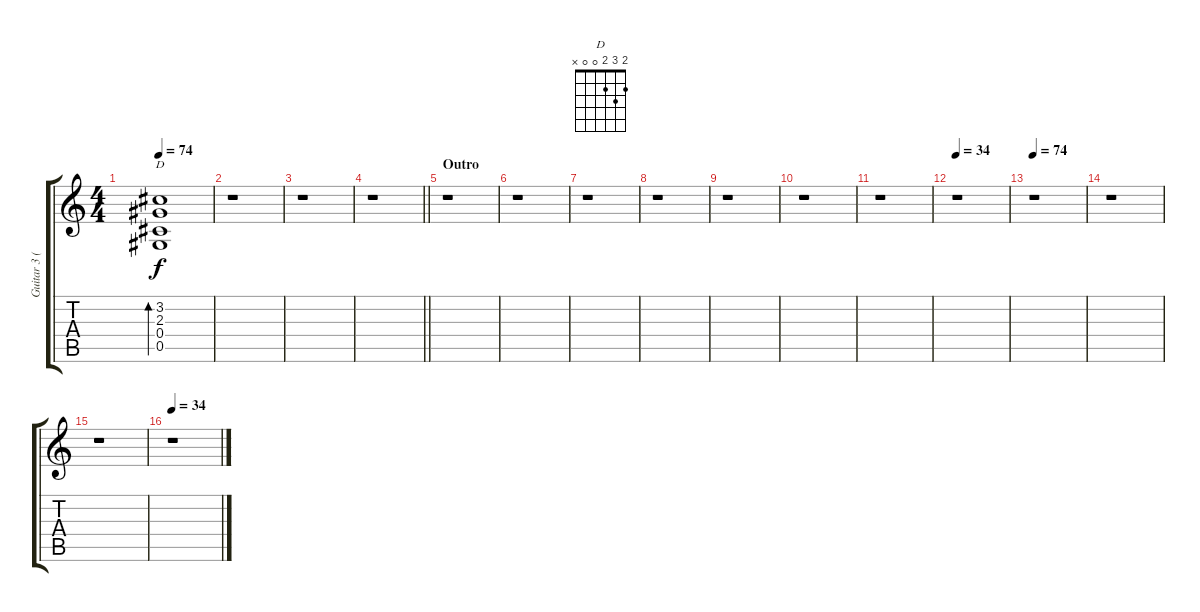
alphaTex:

\track ("Guitar 3 (Acoustic)" "Guitar 3 (") {instrument acousticguitarsteel}
\staff {score tabs}
\tuning (Eb4 Bb3 Gb3 Db3 Ab2 Eb2) {hide}
\chord ("D" 2 3 2 0 0 x)
\ts (4 4)
\tempo 74
\clef g2
\ks c
(3.2 2.3 0.4 0.5).1{bd 30 ch "D" dy f} |
r.1 |
r.1 |
\barLineRight lightlight
r.1 |
\section ("" "Outro")
r.1 |
r.1 |
r.1 |
r.1 |
r.1 |
r.1 |
r.1 |
\tempo 34
r.1 |
\tempo 74
r.1 |
r.1 |
r.1 |
\tempo 34
r.1
